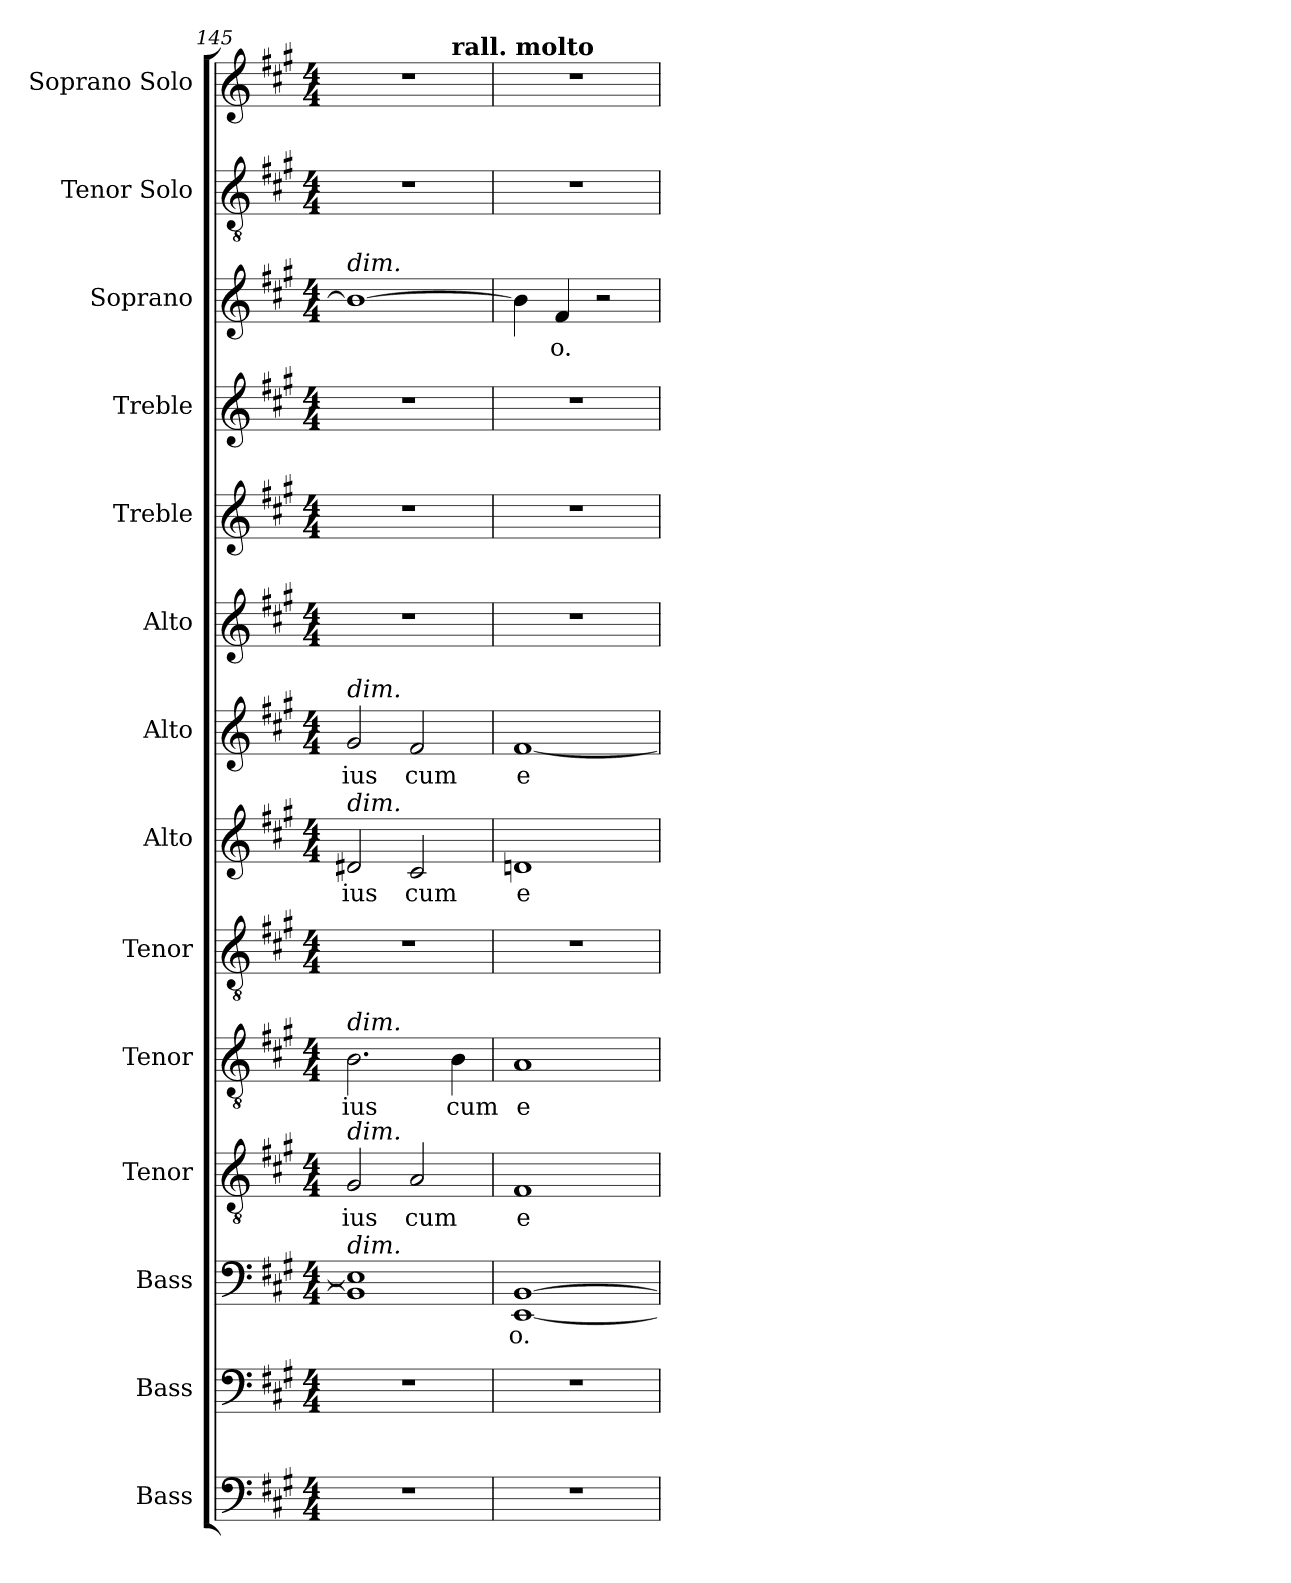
**kern	**kern	**kern	**text	**kern	**text	**kern	**text	**kern	**kern	**text	**kern	**text	**kern	**kern	**kern	**kern	**text	**kern	**kern
*part14	*part13	*part12	*part12	*part11	*part11	*part10	*part10	*part9	*part8	*part8	*part7	*part7	*part6	*part5	*part4	*part3	*part3	*part2	*part1
*staff14	*staff13	*staff12	*staff12	*staff11	*staff11	*staff10	*staff10	*staff9	*staff8	*staff8	*staff7	*staff7	*staff6	*staff5	*staff4	*staff3	*staff3	*staff2	*staff1
*I"Bass	*I"Bass	*I"Bass	*	*I"Tenor	*	*I"Tenor	*	*I"Tenor	*I"Alto	*	*I"Alto	*	*I"Alto	*I"Treble	*I"Treble	*I"Soprano	*	*I"Tenor Solo	*I"Soprano Solo
*I'B. 2.	*I'B. 1.	*I'B.	*	*I'T. 2.	*	*I'T. 1.	*	*I'T.	*I'A. 2.	*	*I'A. 1.	*	*I'A.	*	*	*I'S.	*	*I'T.  Solo	*I'S.  Solo
*clefF4	*clefF4	*clefF4	*	*clefGv2	*	*clefGv2	*	*clefGv2	*clefG2	*	*clefG2	*	*clefG2	*clefG2	*clefG2	*clefG2	*	*clefGv2	*clefG2
*	*	*	*	*ITrd7c12	*	*ITrd7c12	*	*ITrd7c12	*	*	*	*	*	*	*	*	*	*ITrd7c12	*
*k[f#c#g#]	*k[f#c#g#]	*k[f#c#g#]	*	*k[f#c#g#]	*	*k[f#c#g#]	*	*k[f#c#g#]	*k[f#c#g#]	*	*k[f#c#g#]	*	*k[f#c#g#]	*k[f#c#g#]	*k[f#c#g#]	*k[f#c#g#]	*	*k[f#c#g#]	*k[f#c#g#]
*f#:	*f#:	*f#:	*	*f#:	*	*f#:	*	*f#:	*f#:	*	*f#:	*	*f#:	*f#:	*f#:	*f#:	*	*f#:	*f#:
*M4/4	*M4/4	*M4/4	*	*M4/4	*	*M4/4	*	*M4/4	*M4/4	*	*M4/4	*	*M4/4	*M4/4	*M4/4	*M4/4	*	*M4/4	*M4/4
=145	=145	=145	=145	=145	=145	=145	=145	=145	=145	=145	=145	=145	=145	=145	=145	=145	=145	=145	=145
*	*	*^	*	*	*	*	*	*	*	*	*	*	*	*	*	*	*	*	*
!	!	!	!	!	!	!LO:LY:b:color=#000000	!	!	!	!	!	!	!	!	!	!	!	!	!	!
!	!	!	!	!	!	!	!	!LO:LY:b:color=#000000	!	!	!	!	!	!	!	!	!	!	!	!
!	!	!	!	!	!	!	!	!	!	!	!LO:LY:b:color=#000000	!	!	!	!	!	!	!	!	!
!	!	!	!	!	!	!	!	!	!	!	!	!	!	!	!	!	!LO:TX:a:i:t=dim.	!	!	!
!	!	!	!	!	!	!	!	!	!	!	!	!LO:TX:a:i:t=dim.	!	!	!	!	!	!	!	!
!	!	!	!	!	!	!	!	!	!	!LO:TX:a:i:t=dim.	!	!	!	!	!	!	!	!	!	!
!	!	!	!	!	!	!	!LO:TX:a:i:t=dim.	!	!	!	!	!	!	!	!	!	!	!	!	!
!	!	!	!	!	!LO:TX:a:i:t=dim.	!	!	!	!	!	!	!	!	!	!	!	!	!	!	!
!	!	!LO:TX:a:i:t=dim.	!	!	!	!	!	!	!	!	!	!	!	!	!	!	!	!	!	!
!	!	!	!	!	!	!	!	!	!	!	!	!	!LO:LY:b:color=#000000	!	!	!	!	!	!	!
*	*	*	*	*	*	*	*	*	*	*	*	*	*	*	*	*	*	*	*	*^
1r	1r	1Ei]	1BBi]	.	2GG#i/	-ius	2.BBi\	-ius	1r	2d#Xi/	-ius	2g#i/	-ius	1r	1r	1r	1bi_	.	1r	1r	2.ryy
!	!	!	!	!	!	!LO:LY:b:color=#000000	!	!	!	!	!	!	!	!	!	!	!	!	!	!	!
!	!	!	!	!	!	!	!	!	!	!	!LO:LY:b:color=#000000	!	!	!	!	!	!	!	!	!	!
!	!	!	!	!	!	!	!	!	!	!	!	!	!LO:LY:b:color=#000000	!	!	!	!	!	!	!	!
.	.	.	.	.	2AAi/	cum	.	.	.	2c#i/	cum	2f#i/	cum	.	.	.	.	.	.	.	.
!	!	!	!	!	!	!	!	!	!	!	!	!	!	!	!	!	!	!	!	!	!LO:TX:a:B:t=rall.  molto
!	!	!	!	!	!	!	!	!LO:LY:b:color=#000000	!	!	!	!	!	!	!	!	!	!	!	!	!
.	.	.	.	.	.	.	4BBi\	cum	.	.	.	.	.	.	.	.	.	.	.	.	4ryy
*	*	*	*	*	*	*	*	*	*	*	*	*	*	*	*	*	*	*	*	*v	*v
=146	=146	=146	=146	=146	=146	=146	=146	=146	=146	=146	=146	=146	=146	=146	=146	=146	=146	=146	=146	=146
*	*	*	*	*	*	*	*	*	*	*	*	*	*	*	*	*	*	*	*	*^
!	!	!	!	!LO:LY:b:color=#000000	!	!	!	!	!	!	!	!	!	!	!	!	!	!	!	!	!
*	*	*	*	*	*	*	*	*	*	*	*	*	*	*	*	*	*	*	*	*v	*v
*	*	*	*	*	*	*	*	*	*	*	*	*	*	*	*	*	*	*	*	*^
!	!	!	!	!	!	!LO:LY:b:color=#000000	!	!	!	!	!	!	!	!	!	!	!	!	!	!	!
*	*	*	*	*	*	*	*	*	*	*	*	*	*	*	*	*	*	*	*	*v	*v
*	*	*	*	*	*	*	*	*	*	*	*	*	*	*	*	*	*	*	*	*^
!	!	!	!	!	!	!	!	!LO:LY:b:color=#000000	!	!	!	!	!	!	!	!	!	!	!	!	!
*	*	*	*	*	*	*	*	*	*	*	*	*	*	*	*	*	*	*	*	*v	*v
*	*	*	*	*	*	*	*	*	*	*	*	*	*	*	*	*	*	*	*	*^
!	!	!	!	!	!	!	!	!	!	!	!LO:LY:b:color=#000000	!	!	!	!	!	!	!	!	!	!
*	*	*	*	*	*	*	*	*	*	*	*	*	*	*	*	*	*	*	*	*v	*v
*	*	*	*	*	*	*	*	*	*	*	*	*	*	*	*	*	*	*	*	*^
!	!	!	!	!	!	!	!	!	!	!	!	!	!LO:LY:b:color=#000000	!	!	!	!	!	!	!	!
*	*	*	*	*	*	*	*	*	*	*	*	*	*	*	*	*	*	*	*	*v	*v
1r	1r	[1BBi	[1EEi	-o.	1FF#i	e-	1AAi	e-	1r	1dni	e-	[1f#i	e-	1r	1r	1r	4bi\]	.	1r	1r
!	!	!	!	!	!	!	!	!	!	!	!	!	!	!	!	!	!	!LO:LY:b:color=#000000	!	!
.	.	.	.	.	.	.	.	.	.	.	.	.	.	.	.	.	4f#i/	-o.	.	.
.	.	.	.	.	.	.	.	.	.	.	.	.	.	.	.	.	2r	.	.	.
*	*	*v	*v	*	*	*	*	*	*	*	*	*	*	*	*	*	*	*	*	*
=	=	=	=	=	=	=	=	=	=	=	=	=	=	=	=	=	=	=	=
*-	*-	*-	*-	*-	*-	*-	*-	*-	*-	*-	*-	*-	*-	*-	*-	*-	*-	*-	*-
